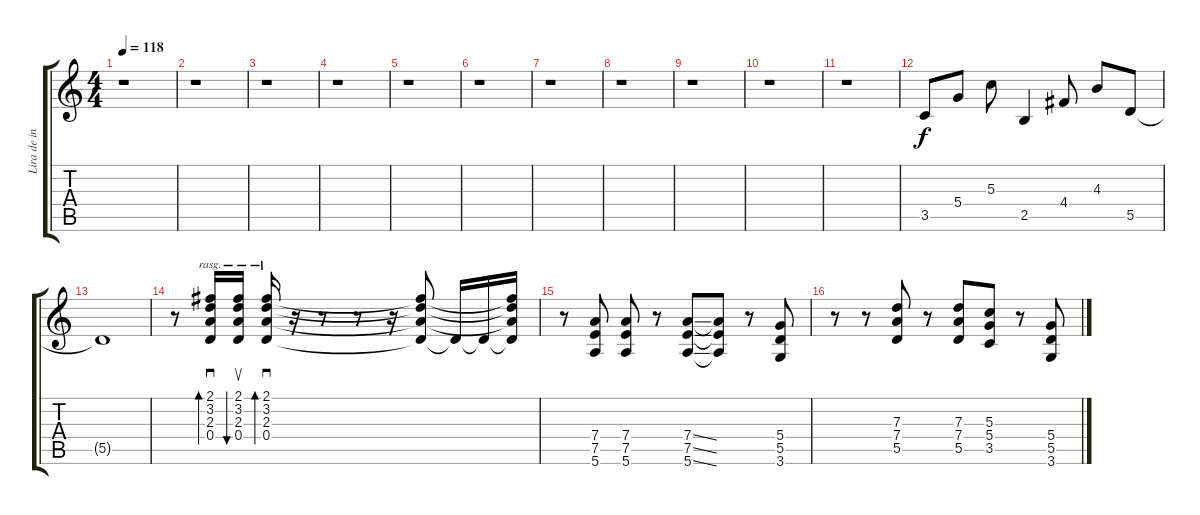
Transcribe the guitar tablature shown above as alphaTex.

\track ("Lira de intro" "Lira de in") {instrument distortionguitar}
\staff {score tabs}
\tuning (E4 B3 G3 D3 A2 E2) {hide}
\ts (4 4)
\tempo 118
\clef g2
\ks c
r.1{dy mp} |
r.1 |
r.1 |
r.1 |
r.1 |
r.1 |
r.1 |
r.1 |
r.1 |
r.1 |
r.1 |
3.5.8{dy f volume 16 balance 8} 5.4.8 5.3.8 2.5.4 4.4.8 4.3.8 5.5.8 |
5.5{t}.1 |
r.8 (2.1 3.2 2.3 0.4).16{sd bd 120 rasg ii volume 16} (2.1 3.2 2.3 0.4).16{su bu 120 rasg ii} (2.1 3.2 2.3 0.4).16{sd bd 120 rasg ii volume 5} r.16 r.8 r.8 r.16 (2.1{t} 3.2{t} 2.3{t} 0.4{t}).8 0.4{t}.16 0.4{t}.16 (2.1{t} 3.2{t} 2.3{t} 0.4{t}).16 |
r.8 (7.4 7.5 5.6).8 (7.4 7.5 5.6).8{volume 14} r.8 (7.4{ss} 7.5{ss} 5.6{ss}).8 (7.4{t} 7.5{t} 5.6{t}).8 r.8 (5.4 5.5 3.6).8 |
r.8 r.8 (7.3 7.4 5.5).8 r.8 (7.3 7.4 5.5).8 (5.3 5.4 3.5).8 r.8 (5.4 5.5 3.6).8
